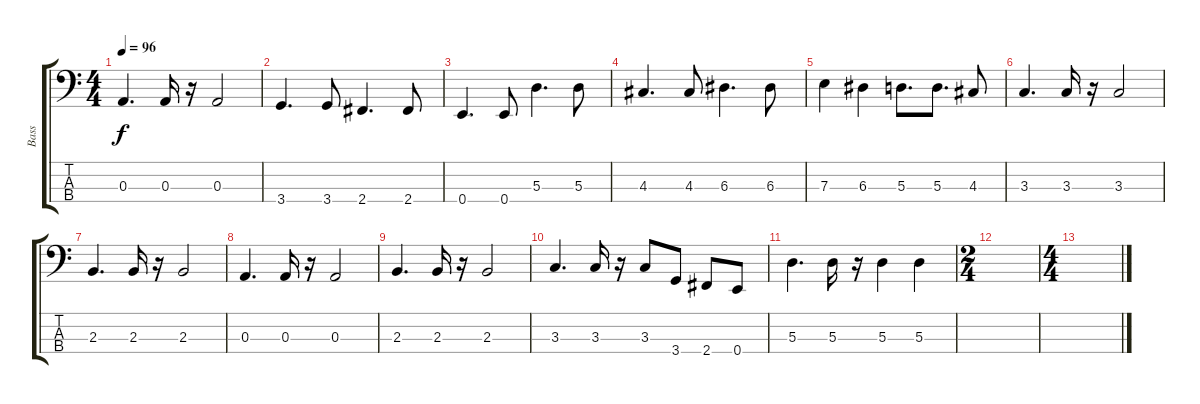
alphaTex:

\track ("Bass" "Bass") {instrument electricbassfinger}
\staff {score tabs}
\tuning (G2 D2 A1 E1) {hide}
\ts (4 4)
\tempo 96
\clef f4
\ks c
0.3.4{d dy f} 0.3.16 r.16 0.3.2 |
3.4.4{d} 3.4.8 2.4.4{d} 2.4.8 |
0.4.4{d} 0.4.8 5.3.4{d} 5.3.8 |
4.3.4{d} 4.3.8 6.3.4{d} 6.3.8 |
7.3.4 6.3.4 5.3.8{d} 5.3.8{d} 4.3.8 |
3.3.4{d} 3.3.16 r.16 3.3.2 |
2.3.4{d} 2.3.16 r.16 2.3.2 |
0.3.4{d} 0.3.16 r.16 0.3.2 |
2.3.4{d} 2.3.16 r.16 2.3.2 |
3.3.4{d} 3.3.16 r.16 3.3.8 3.4.8 2.4.8 0.4.8 |
5.3.4{d} 5.3.16 r.16 5.3.4 5.3.4 |
\ts (2 4)
|
\ts (4 4)
